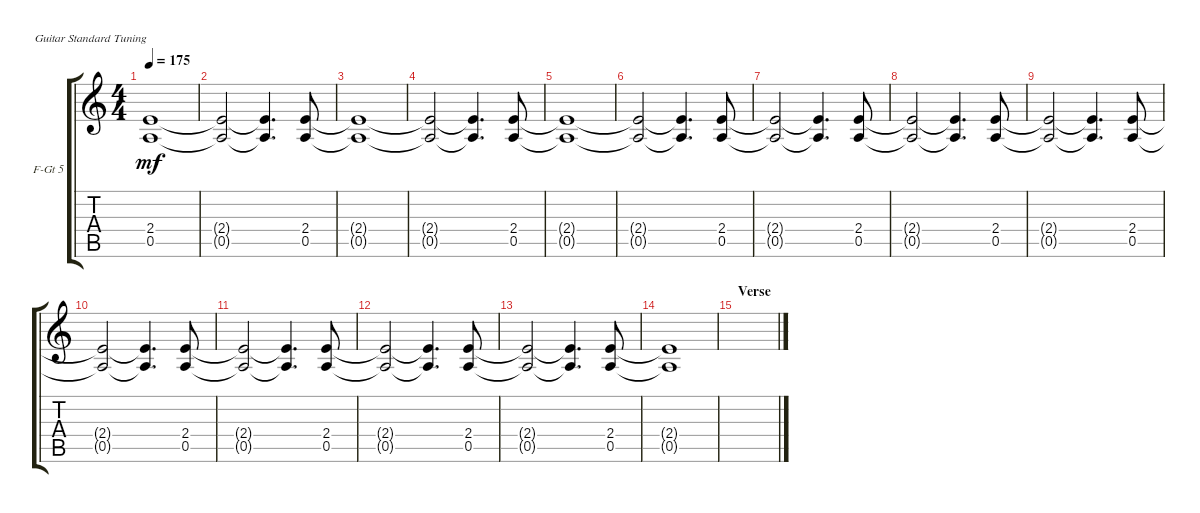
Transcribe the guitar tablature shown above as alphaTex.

\defaultSystemsLayout 4
\bracketExtendMode groupsimilarinstruments
\firstSystemTrackNameOrientation horizontal
\otherSystemsTrackNameOrientation horizontal
\track ("Flanger Guitar 5" "F-Gt 5") {instrument distortionguitar}
\staff {score tabs}
\tuning (E4 B3 G3 D3 A2 E2)
\ts (4 4)
\tempo 175
\clef g2
\scale
0.333333
\ks c
(2.4{t} 0.5{t}).1{dy mf} |
\scale
0.333333 (2.4{t} 0.5{t}).2 (0.5{t} 2.4{t}).4{d} (2.4 0.5).8 |
\scale
0.333333 (0.5{t} 2.4{t}).1 |
\scale
0.333333 (2.4{t} 0.5{t}).2 (0.5{t} 2.4{t}).4{d} (2.4 0.5).8 |
\scale
0.333333 (0.5{t} 2.4{t}).1 |
\scale
0.333333 (2.4{t} 0.5{t}).2 (0.5{t} 2.4{t}).4{d} (2.4 0.5).8 |
\scale
0.333333 (0.5{t} 2.4{t}).2 (2.4{t} 0.5{t}).4{d} (0.5 2.4).8 |
\scale
0.333333 (2.4{t} 0.5{t}).2 (0.5{t} 2.4{t}).4{d} (2.4 0.5).8 |
\scale
0.333333 (0.5{t} 2.4{t}).2 (2.4{t} 0.5{t}).4{d} (0.5 2.4).8 |
\scale
0.333333 (2.4{t} 0.5{t}).2 (0.5{t} 2.4{t}).4{d} (2.4 0.5).8 |
\scale
0.333333 (0.5{t} 2.4{t}).2 (2.4{t} 0.5{t}).4{d} (0.5 2.4).8 |
\scale
0.333333 (0.5{t} 2.4{t}).2 (2.4{t} 0.5{t}).4{d} (0.5 2.4).8 |
\scale
0.333333 (2.4{t} 0.5{t}).2 (0.5{t} 2.4{t}).4{d} (2.4 0.5).8 |
\scale
0.333333 (2.4{t} 0.5{t}).1 |
\section ("" "Verse")
\scale
0.333333 |
\scale
0.333333
